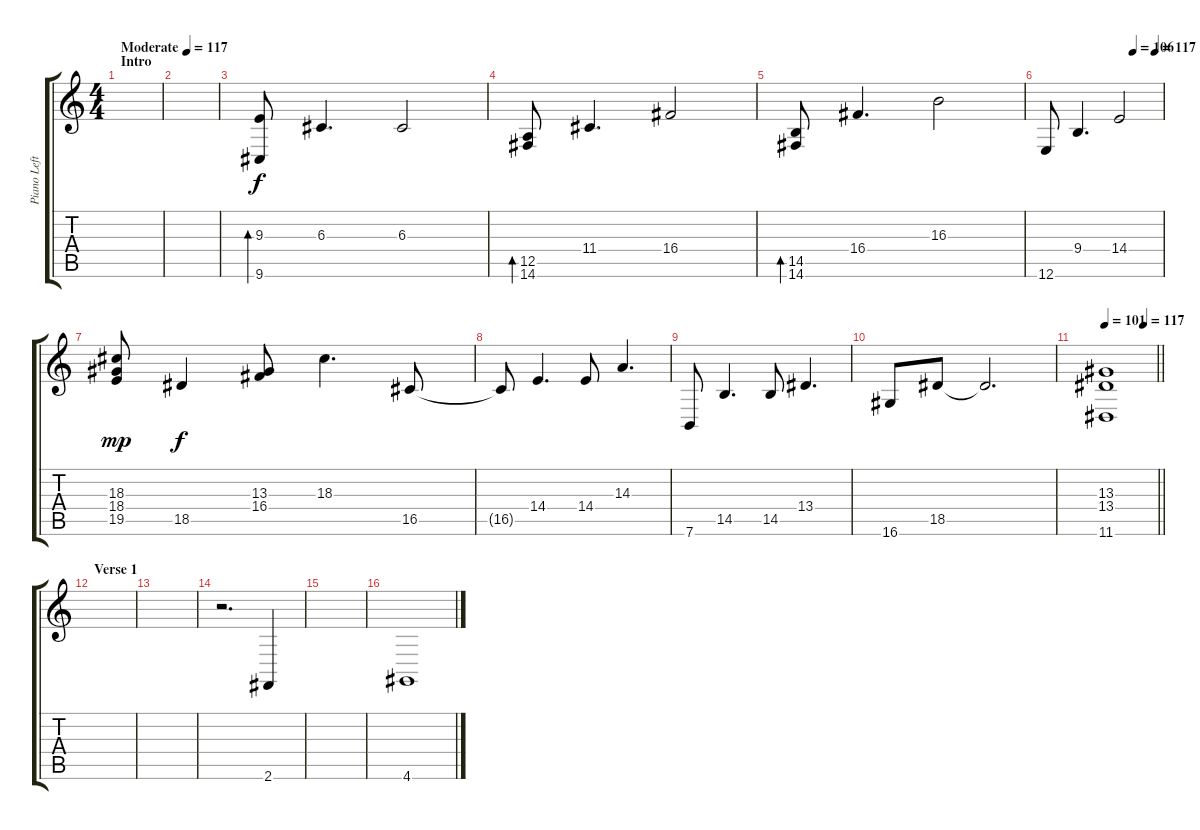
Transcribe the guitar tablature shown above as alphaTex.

\track ("Piano Left" "Piano Left") {instrument acousticgrandpiano}
\staff {score tabs}
\tuning (E4 B3 G3 D3 A2 E2) {hide}
\ts (4 4)
\section ("" "Intro")
\tempo (117 "Moderate")
\clef g2
\ks c
|
|
(9.3 9.6).8{bd 240} 6.3.4{d} 6.3.2 |
(12.5 14.6).8{bd 240} 11.4.4{d} 16.4.2 |
(14.5 14.6).8{bd 240} 16.4.4{d} 16.3.2 |
\tempo (106 0.75)
\tempo (117 0.9375)
12.6.8 9.4.4{d} 14.4.2 |
(18.3 18.4 19.5).8{dy mp} 18.5.4{dy f} (13.3 16.4).8 18.3.4{d} 16.5.8 |
16.5{t}.8 14.4.4{d} 14.4.8 14.3.4{d} |
7.6.8 14.5.4{d} 14.5.8 13.4.4{d} |
16.6.8 18.5.8 18.5{t}.2{d} |
\tempo 101
\tempo (117 0.75)
\barLineRight lightlight
(13.3 13.4 11.6).1 |
\section ("" "Verse 1")
|
|
r.2{d} 2.6.4 |
|
4.6.1
